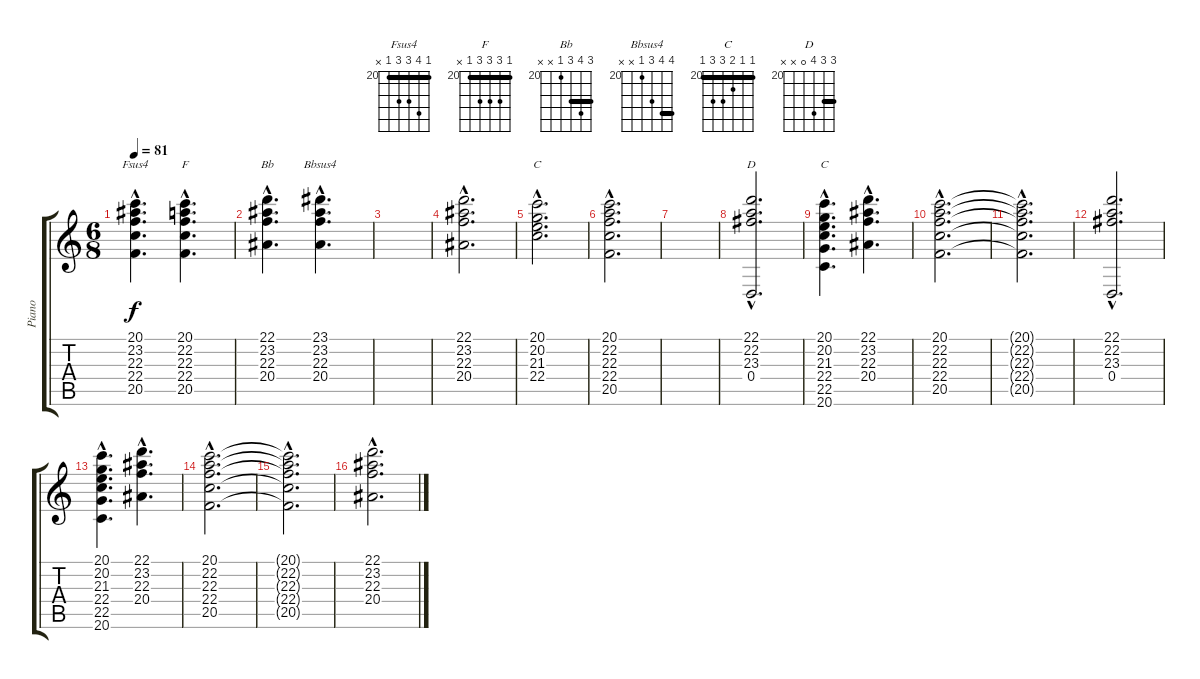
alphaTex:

\track ("Piano" "Piano") {instrument brightacousticpiano}
\staff {score tabs}
\tuning (E4 B3 G3 D3 A2 E2) {hide}
\chord ("Fsus4" 20 23 22 22 20 x) {firstfret 20 barre 20}
\chord ("F" 20 22 22 22 20 x) {firstfret 20 barre 20}
\chord ("Bb" 22 23 22 20 x x) {firstfret 20 barre 22}
\chord ("Bbsus4" 23 23 22 20 x x) {firstfret 20 barre 23}
\chord ("C" 20 20 21 22 x x) {firstfret 20 barre 20}
\chord ("D" 22 22 23 0 x x) {firstfret 20 barre 22}
\chord ("C" 20 20 21 22 22 20) {firstfret 20 barre 20}
\ts (6 8)
\tempo 81
\clef g2
\ks c
(20.1{hac} 23.2{hac} 22.3{hac} 22.4{hac} 20.5{hac}).4{d ch "Fsus4" dy f} (20.1{hac} 22.2{hac} 22.3{hac} 22.4{hac} 20.5{hac}).4{d ch "F"} |
(22.1{hac} 23.2{hac} 22.3{hac} 20.4{hac}).4{d ch "Bb"} (23.1{hac} 23.2{hac} 22.3{hac} 20.4{hac}).4{d ch "Bbsus4"} |
|
(22.1{hac} 23.2{hac} 22.3{hac} 20.4{hac}).2{d} |
(20.1{hac} 20.2{hac} 21.3{hac} 22.4{hac}).2{d ch "C"} |
(20.1{hac} 22.2{hac} 22.3{hac} 22.4{hac} 20.5{hac}).2{d} |
|
(22.1{hac} 22.2{hac} 23.3{hac} 0.4{hac}).2{d ch "D"} |
(20.1{hac} 20.2{hac} 21.3{hac} 22.4{hac} 22.5{hac} 20.6{hac}).4{d ch "C"} (22.1{hac} 23.2{hac} 22.3{hac} 20.4{hac}).4{d} |
(20.1{hac} 22.2{hac} 22.3{hac} 22.4{hac} 20.5{hac}).2{d} |
(20.1{hac t} 22.2{hac t} 22.3{hac t} 22.4{hac t} 20.5{hac t}).2{d} |
(22.1{hac} 22.2{hac} 23.3{hac} 0.4{hac}).2{d} |
(20.1{hac} 20.2{hac} 21.3{hac} 22.4{hac} 22.5{hac} 20.6{hac}).4{d} (22.1{hac} 23.2{hac} 22.3{hac} 20.4{hac}).4{d} |
(20.1{hac} 22.2{hac} 22.3{hac} 22.4{hac} 20.5{hac}).2{d} |
(20.1{hac t} 22.2{hac t} 22.3{hac t} 22.4{hac t} 20.5{hac t}).2{d} |
(22.1{hac} 23.2{hac} 22.3{hac} 20.4{hac}).2{d}
